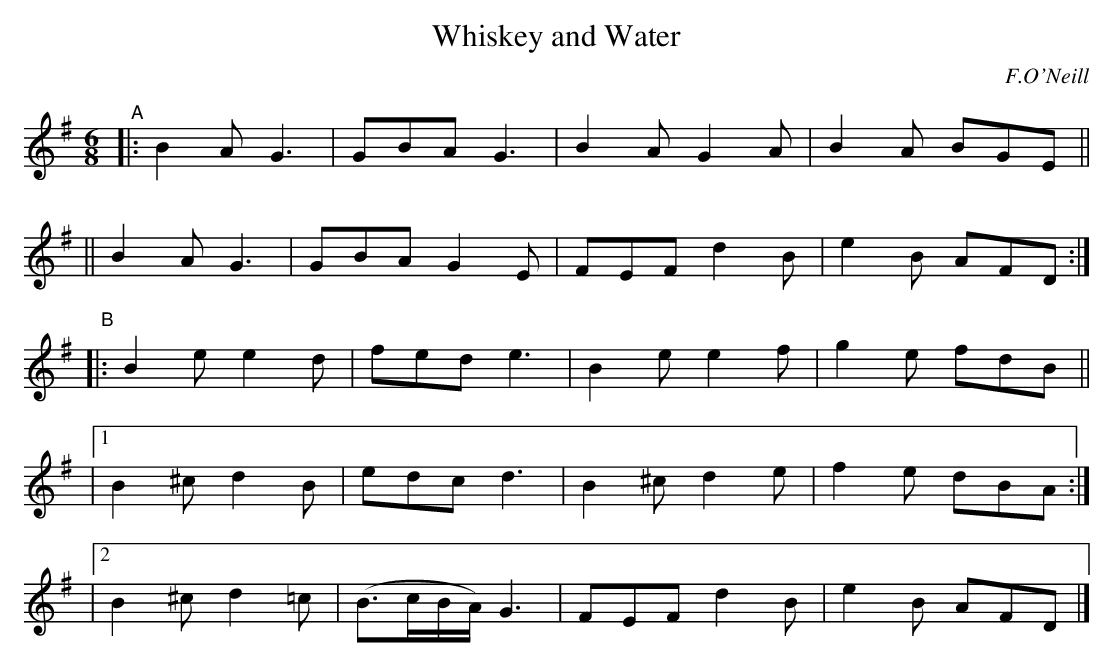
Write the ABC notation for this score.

X:1
T: Whiskey and Water
O: F.O'Neill
M: 6/8
L: 1/8
K: Em
"^A"\
|: B2A G3 | GBA G3 | B2A G2A | B2A BGE ||
|| B2A G3 | GBA G2E | FEF d2B | e2B AFD :|
"^B"\
|:  B2e  e2d  | fed e3 | B2e  e2f | g2e fdB ||
|[1 B2^c d2B  | edc d3 | B2^c d2e | f2e dBA :|
|[2 B2^c d2=c | (B>cB/A/) G3 | FEF d2B | e2B AFD |]
